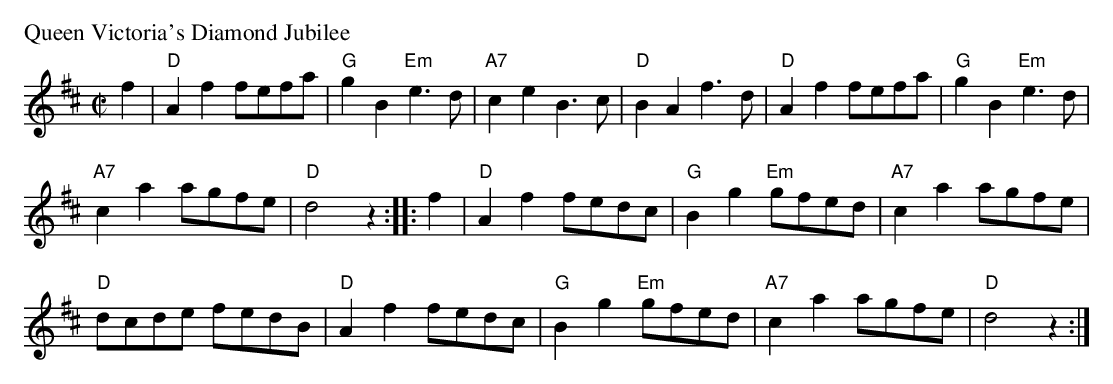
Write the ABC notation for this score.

X:1
P: Queen Victoria's Diamond Jubilee
M: C|
L: 1/8
K: D
f2 |\
"D"A2f2 fefa | "G"g2B2 "Em"e3d  | "A7"c2e2 B3c | "D"B2A2 f3d | "D"A2f2 fefa | "G"g2B2 "Em"e3d  |
"A7"c2a2 agfe | "D"d4 z2 :: f2 | "D"A2f2 fedc | "G"B2g2 "Em"gfed | "A7"c2a2 agfe |
"D"dcde fedB | "D"A2f2 fedc | "G"B2g2 "Em"gfed | "A7"c2a2 agfe | "D"d4 z2 :|
